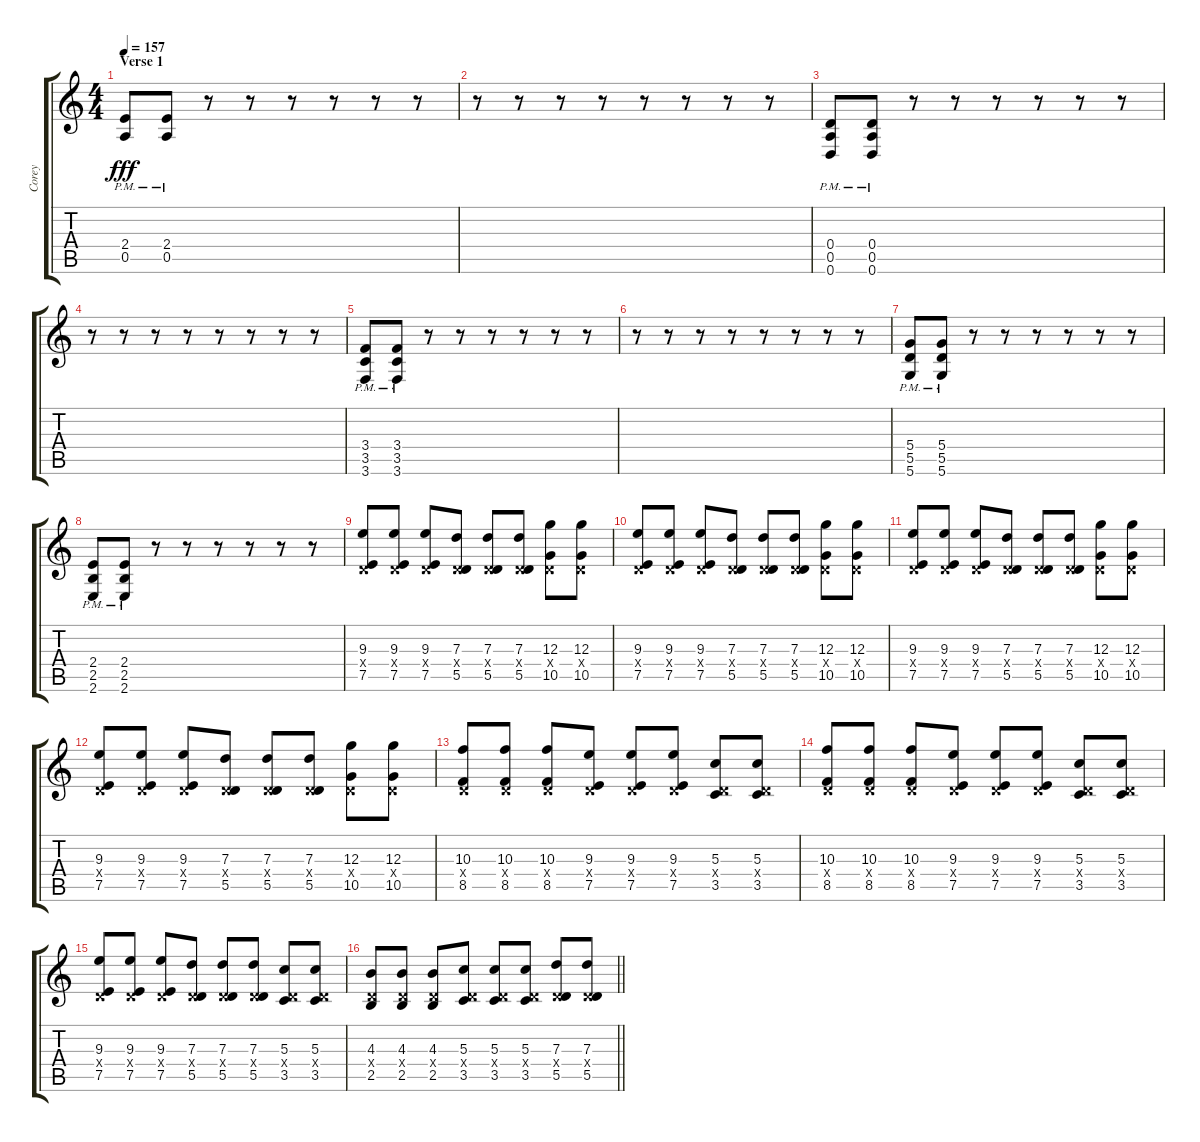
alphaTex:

\track ("Corey" "Corey") {instrument distortionguitar}
\staff {score tabs}
\tuning (E4 B3 G3 D3 A2 D2) {hide}
\ts (4 4)
\section ("" "Verse 1")
\tempo 157
\clef g2
\ks c
(2.4{pm} 0.5{pm}).8{dy fff balance 8} (2.4{pm} 0.5{pm}).8 r.8 r.8 r.8 r.8 r.8 r.8 |
r.8 r.8 r.8 r.8 r.8 r.8 r.8 r.8 |
(0.4{pm} 0.5{pm} 0.6{pm}).8 (0.4{pm} 0.5{pm} 0.6{pm}).8 r.8 r.8 r.8 r.8 r.8 r.8 |
r.8 r.8 r.8 r.8 r.8 r.8 r.8 r.8 |
(3.4{pm} 3.5{pm} 3.6{pm}).8 (3.4{pm} 3.5{pm} 3.6{pm}).8 r.8 r.8 r.8 r.8 r.8 r.8 |
r.8 r.8 r.8 r.8 r.8 r.8 r.8 r.8 |
(5.4{pm} 5.5{pm} 5.6{pm}).8 (5.4{pm} 5.5{pm} 5.6{pm}).8 r.8 r.8 r.8 r.8 r.8 r.8 |
(2.4{pm} 2.5{pm} 2.6{pm}).8 (2.4{pm} 2.5{pm} 2.6{pm}).8 r.8 r.8 r.8 r.8 r.8 r.8 |
(9.3 0.4{x} 7.5).8 (9.3 0.4{x} 7.5).8 (9.3 0.4{x} 7.5).8 (7.3 0.4{x} 5.5).8 (7.3 0.4{x} 5.5).8 (7.3 0.4{x} 5.5).8 (12.3 0.4{x} 10.5).8 (12.3 0.4{x} 10.5).8 |
(9.3 0.4{x} 7.5).8 (9.3 0.4{x} 7.5).8 (9.3 0.4{x} 7.5).8 (7.3 0.4{x} 5.5).8 (7.3 0.4{x} 5.5).8 (7.3 0.4{x} 5.5).8 (12.3 0.4{x} 10.5).8 (12.3 0.4{x} 10.5).8 |
(9.3 0.4{x} 7.5).8 (9.3 0.4{x} 7.5).8 (9.3 0.4{x} 7.5).8 (7.3 0.4{x} 5.5).8 (7.3 0.4{x} 5.5).8 (7.3 0.4{x} 5.5).8 (12.3 0.4{x} 10.5).8 (12.3 0.4{x} 10.5).8 |
(9.3 0.4{x} 7.5).8 (9.3 0.4{x} 7.5).8 (9.3 0.4{x} 7.5).8 (7.3 0.4{x} 5.5).8 (7.3 0.4{x} 5.5).8 (7.3 0.4{x} 5.5).8 (12.3 0.4{x} 10.5).8 (12.3 0.4{x} 10.5).8 |
(10.3 0.4{x} 8.5).8 (10.3 0.4{x} 8.5).8 (10.3 0.4{x} 8.5).8 (9.3 0.4{x} 7.5).8 (9.3 0.4{x} 7.5).8 (9.3 0.4{x} 7.5).8 (5.3 0.4{x} 3.5).8 (5.3 0.4{x} 3.5).8 |
(10.3 0.4{x} 8.5).8 (10.3 0.4{x} 8.5).8 (10.3 0.4{x} 8.5).8 (9.3 0.4{x} 7.5).8 (9.3 0.4{x} 7.5).8 (9.3 0.4{x} 7.5).8 (5.3 0.4{x} 3.5).8 (5.3 0.4{x} 3.5).8 |
(9.3 0.4{x} 7.5).8 (9.3 0.4{x} 7.5).8 (9.3 0.4{x} 7.5).8 (7.3 0.4{x} 5.5).8 (7.3 0.4{x} 5.5).8 (7.3 0.4{x} 5.5).8 (5.3 0.4{x} 3.5).8 (5.3 0.4{x} 3.5).8 |
\barLineRight lightlight
(4.3 0.4{x} 2.5).8 (4.3 0.4{x} 2.5).8 (4.3 0.4{x} 2.5).8 (5.3 0.4{x} 3.5).8 (5.3 0.4{x} 3.5).8 (5.3 0.4{x} 3.5).8 (7.3 0.4{x} 5.5).8 (7.3 0.4{x} 5.5).8
